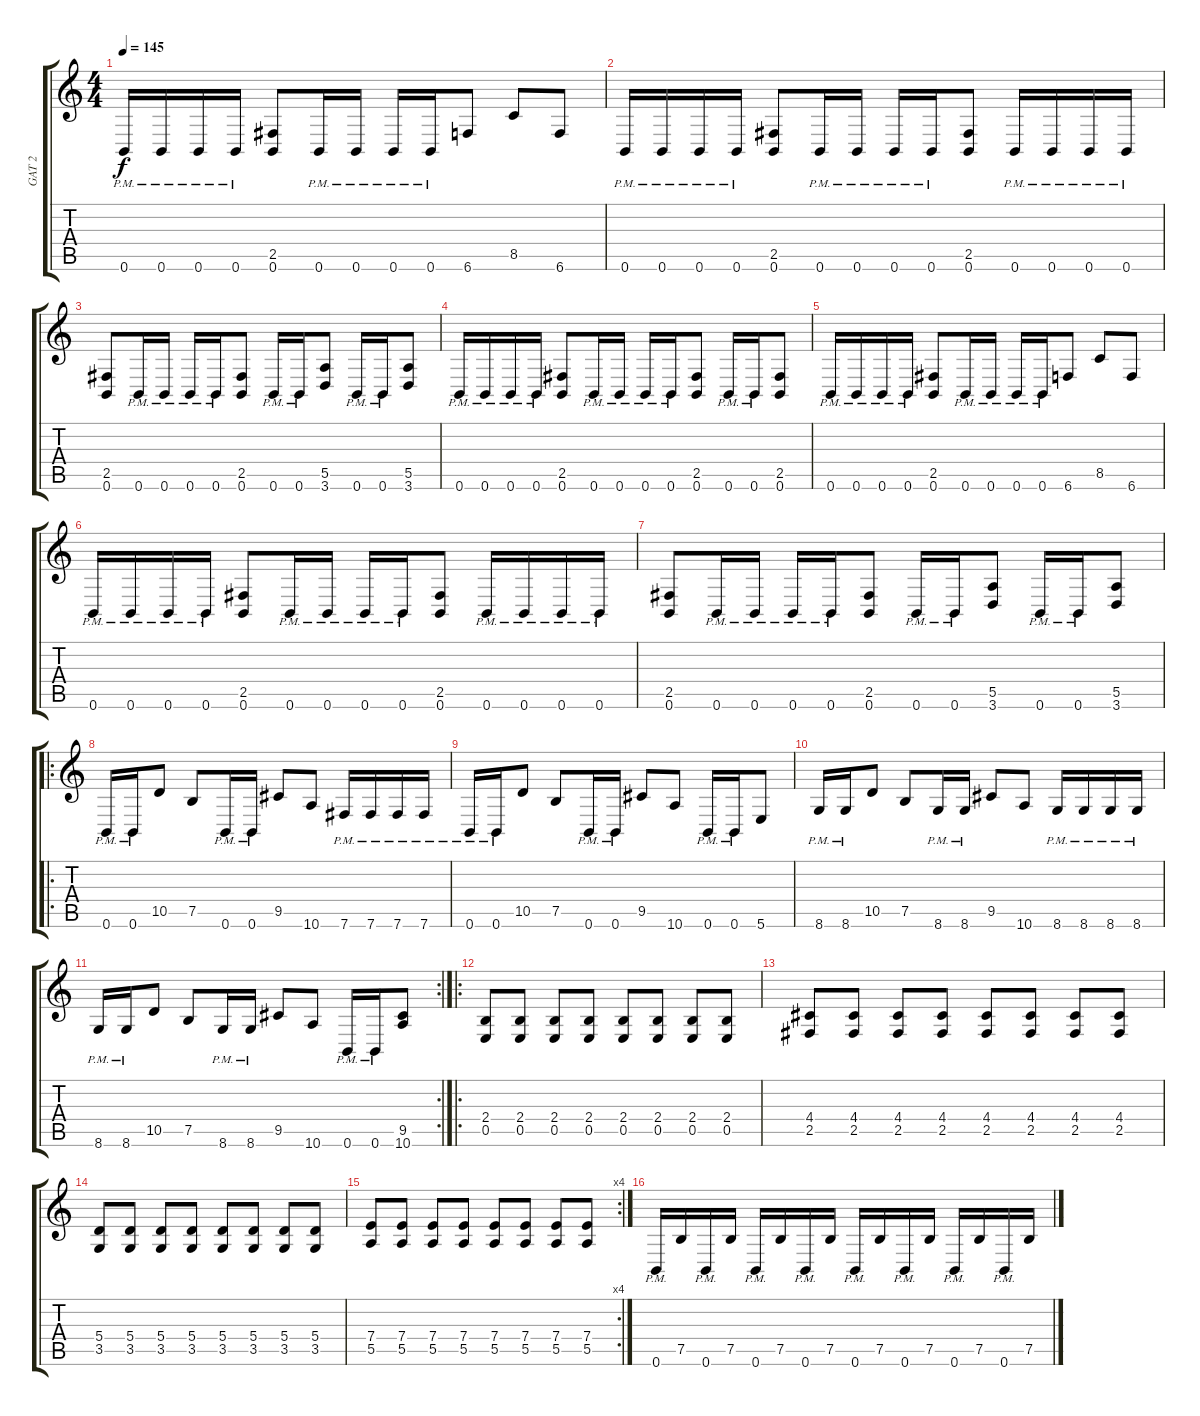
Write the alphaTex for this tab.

\track ("GAT 2" "GAT 2") {instrument distortionguitar}
\staff {score tabs}
\tuning (B3 Gb3 D3 A2 E2 B1) {hide}
\ts (4 4)
\tempo 145
\clef g2
\ks c
0.6{pm}.16{dy f} 0.6{pm}.16 0.6{pm}.16 0.6{pm}.16 (2.5 0.6).8 0.6{pm}.16 0.6{pm}.16 0.6{pm}.16 0.6{pm}.16 6.6.8 8.5.8 6.6.8 |
0.6{pm}.16 0.6{pm}.16 0.6{pm}.16 0.6{pm}.16 (2.5 0.6).8 0.6{pm}.16 0.6{pm}.16 0.6{pm}.16 0.6{pm}.16 (2.5 0.6).8 0.6{pm}.16 0.6{pm}.16 0.6{pm}.16 0.6{pm}.16 |
(2.5 0.6).8 0.6{pm}.16 0.6{pm}.16 0.6{pm}.16 0.6{pm}.16 (2.5 0.6).8 0.6{pm}.16 0.6{pm}.16 (5.5 3.6).8 0.6{pm}.16 0.6{pm}.16 (5.5 3.6).8 |
0.6{pm}.16 0.6{pm}.16 0.6{pm}.16 0.6{pm}.16 (2.5 0.6).8 0.6{pm}.16 0.6{pm}.16 0.6{pm}.16 0.6{pm}.16 (2.5 0.6).8 0.6{pm}.16 0.6{pm}.16 (2.5 0.6).8 |
0.6{pm}.16 0.6{pm}.16 0.6{pm}.16 0.6{pm}.16 (2.5 0.6).8 0.6{pm}.16 0.6{pm}.16 0.6{pm}.16 0.6{pm}.16 6.6.8 8.5.8 6.6.8 |
0.6{pm}.16 0.6{pm}.16 0.6{pm}.16 0.6{pm}.16 (2.5 0.6).8 0.6{pm}.16 0.6{pm}.16 0.6{pm}.16 0.6{pm}.16 (2.5 0.6).8 0.6{pm}.16 0.6{pm}.16 0.6{pm}.16 0.6{pm}.16 |
(2.5 0.6).8 0.6{pm}.16 0.6{pm}.16 0.6{pm}.16 0.6{pm}.16 (2.5 0.6).8 0.6{pm}.16 0.6{pm}.16 (5.5 3.6).8 0.6{pm}.16 0.6{pm}.16 (5.5 3.6).8 |
\ro
0.6{pm}.16 0.6{pm}.16 10.5.8 7.5.8 0.6{pm}.16 0.6{pm}.16 9.5.8 10.6.8 7.6{pm}.16 7.6{pm}.16 7.6{pm}.16 7.6{pm}.16 |
0.6{pm}.16 0.6{pm}.16 10.5.8 7.5.8 0.6{pm}.16 0.6{pm}.16 9.5.8 10.6.8 0.6{pm}.16 0.6{pm}.16 5.6.8 |
8.6{pm}.16 8.6{pm}.16 10.5.8 7.5.8 8.6{pm}.16 8.6{pm}.16 9.5.8 10.6.8 8.6{pm}.16 8.6{pm}.16 8.6{pm}.16 8.6{pm}.16 |
\rc 2
8.6{pm}.16 8.6{pm}.16 10.5.8 7.5.8 8.6{pm}.16 8.6{pm}.16 9.5.8 10.6.8 0.6{pm}.16 0.6{pm}.16 (9.5 10.6).8 |
\ro
(2.4 0.5).8 (2.4 0.5).8 (2.4 0.5).8 (2.4 0.5).8 (2.4 0.5).8 (2.4 0.5).8 (2.4 0.5).8 (2.4 0.5).8 |
(4.4 2.5).8 (4.4 2.5).8 (4.4 2.5).8 (4.4 2.5).8 (4.4 2.5).8 (4.4 2.5).8 (4.4 2.5).8 (4.4 2.5).8 |
(5.4 3.5).8 (5.4 3.5).8 (5.4 3.5).8 (5.4 3.5).8 (5.4 3.5).8 (5.4 3.5).8 (5.4 3.5).8 (5.4 3.5).8 |
\rc 4
(7.4 5.5).8 (7.4 5.5).8 (7.4 5.5).8 (7.4 5.5).8 (7.4 5.5).8 (7.4 5.5).8 (7.4 5.5).8 (7.4 5.5).8 |
0.6{pm}.16 7.5.16 0.6{pm}.16 7.5.16 0.6{pm}.16 7.5.16 0.6{pm}.16 7.5.16 0.6{pm}.16 7.5.16 0.6{pm}.16 7.5.16 0.6{pm}.16 7.5.16 0.6{pm}.16 7.5.16
